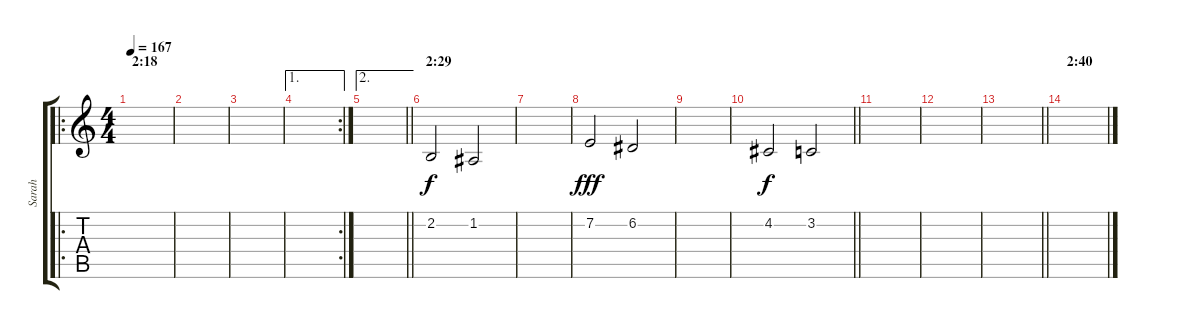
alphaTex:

\track ("Sarah" "Sarah") {instrument choiraahs}
\staff {score tabs}
\tuning (D4 A3 F3 C3 G2 D2) {hide}
\ro
\ts (4 4)
\section ("" "2:18")
\tempo 167
\clef g2
\ks c
|
|
|
\ae 1
\rc 2
|
\ae 2
\barLineRight lightlight
|
\section ("" "2:29")
2.2.2{dy f} 1.2.2 |
|
7.2.2{dy fff} 6.2.2 |
|
\barLineRight lightlight
4.2.2{dy f} 3.2.2 |
\section ("" "")
|
|
\barLineRight lightlight
|
\section ("" "2:40")
